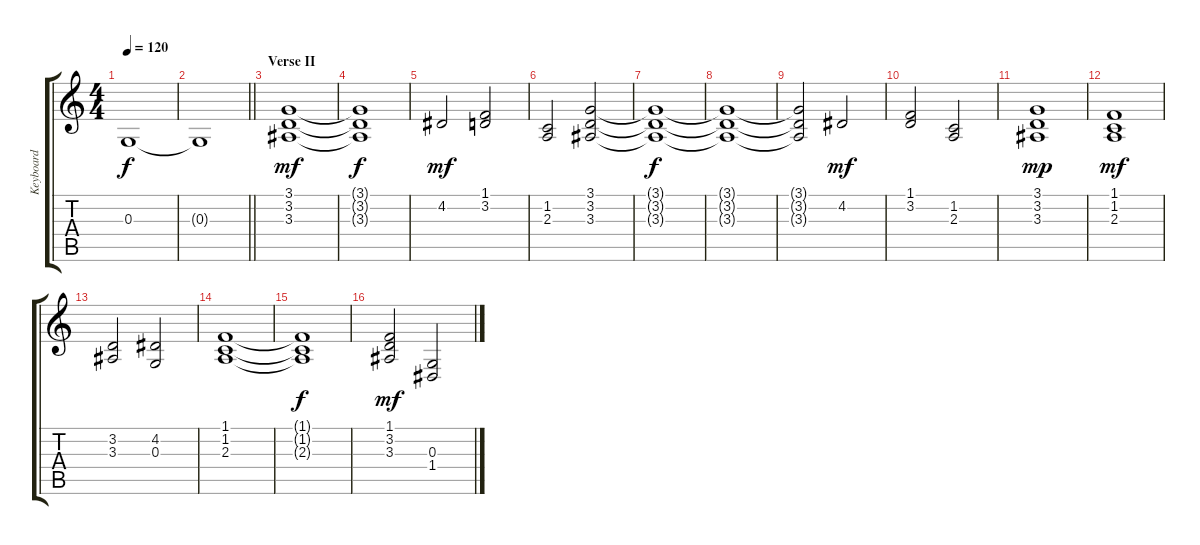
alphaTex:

\track ("Keyboard" "Keyboard") {instrument pad2warm}
\staff {score tabs}
\tuning (E4 B3 G3 D3 A2 E2) {hide}
\ts (4 4)
\tempo 120
\clef g2
\ks c
0.3{t}.1{dy f} |
\barLineRight lightlight
0.3{t}.1 |
\section ("" "Verse II")
(3.1 3.2 3.3).1{dy mf} |
(3.1{t} 3.2{t} 3.3{t}).1{dy f} |
4.2.2{dy mf} (1.1 3.2).2 |
(1.2 2.3).2 (3.1 3.2 3.3).2 |
(3.1{t} 3.2{t} 3.3{t}).1{dy f} |
(3.1{t} 3.2{t} 3.3{t}).1 |
(3.1{t} 3.2{t} 3.3{t}).2 4.2.2{dy mf} |
(1.1 3.2).2 (1.2 2.3).2 |
(3.1 3.2 3.3).1{dy mp} |
(1.1 1.2 2.3).1{dy mf} |
(3.2 3.3).2 (4.2 0.3).2 |
(1.1 1.2 2.3).1 |
(1.1{t} 1.2{t} 2.3{t}).1{dy f} |
(1.1 3.2 3.3).2{dy mf} (0.3 1.4).2
